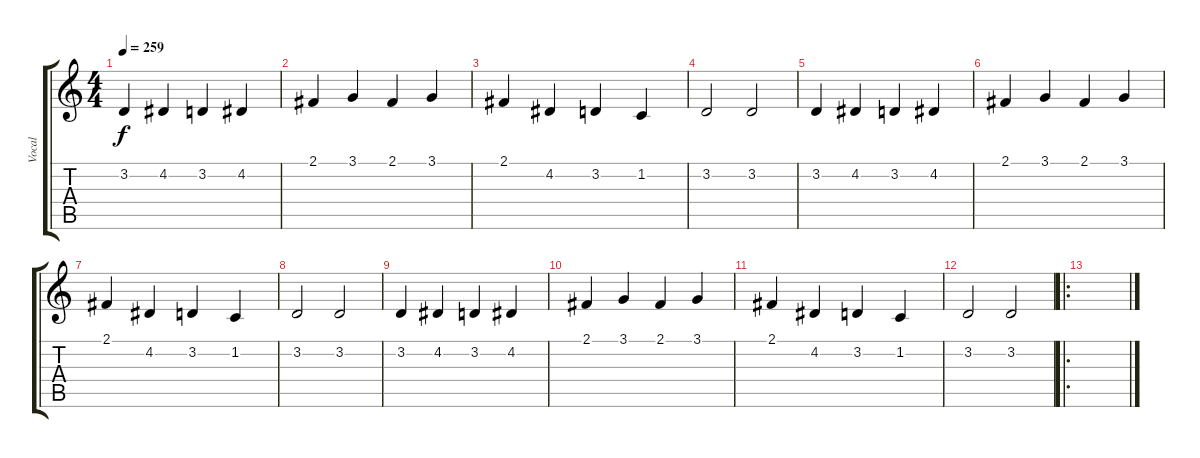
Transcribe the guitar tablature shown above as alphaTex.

\track ("Vocal" "Vocal") {instrument harmonica}
\staff {score tabs}
\tuning (E4 B3 G3 D3 A2 E2) {hide}
\ts (4 4)
\tempo 259
\clef g2
\ks c
3.2.4{dy f} 4.2.4 3.2.4 4.2.4 |
2.1.4 3.1.4 2.1.4 3.1.4 |
2.1.4 4.2.4 3.2.4 1.2.4 |
3.2.2 3.2.2 |
3.2.4 4.2.4 3.2.4 4.2.4 |
2.1.4 3.1.4 2.1.4 3.1.4 |
2.1.4 4.2.4 3.2.4 1.2.4 |
3.2.2 3.2.2 |
3.2.4 4.2.4 3.2.4 4.2.4 |
2.1.4 3.1.4 2.1.4 3.1.4 |
2.1.4 4.2.4 3.2.4 1.2.4 |
3.2.2 3.2.2 |
\ro
